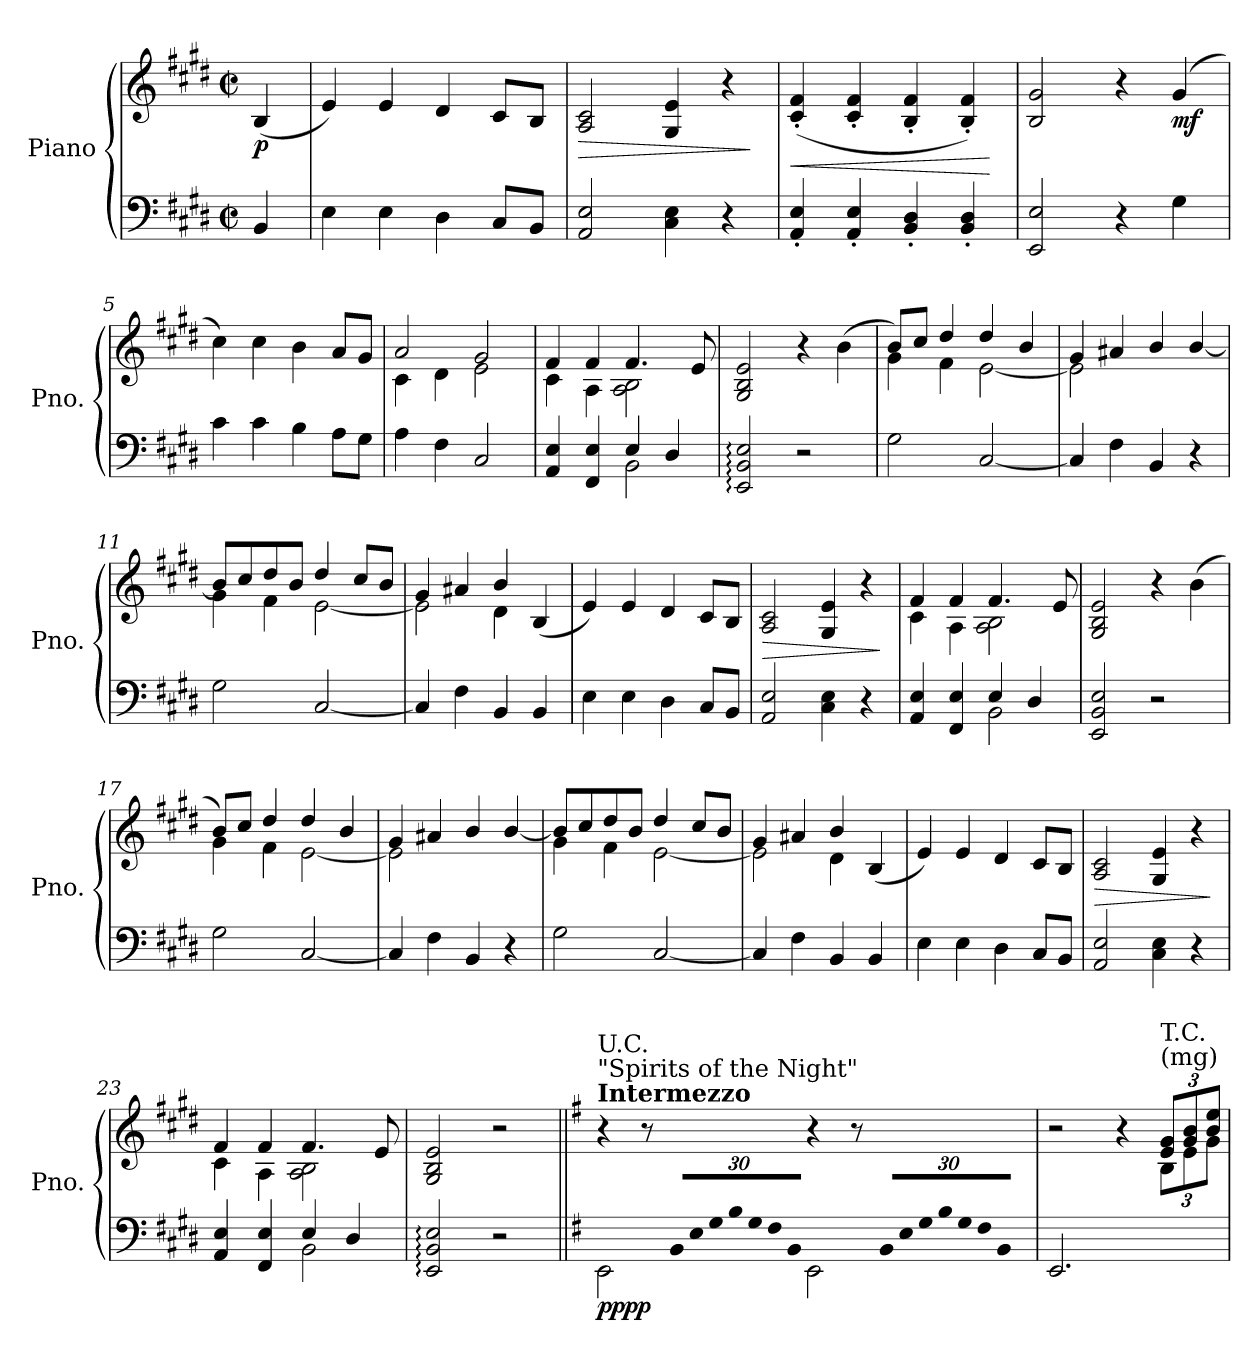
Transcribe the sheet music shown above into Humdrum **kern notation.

**kern	**kern	**dynam
*part1	*part1	*part1
*staff2	*staff1	*staff1/2
*I"Piano	*	*
*I'Pno.	*	*
*clefF4	*clefG2	*
*k[f#c#g#d#]	*k[f#c#g#d#]	*
*M2/2	*M2/2	*
*met(c|)	*met(c|)	*
*MM88	*MM88	*
=	=	=
!	!	!LO:DY:b
4BB/	(4B/	p
=1	=1	=1
4E\	4e/)	.
4E\	4e/	.
4D#\	4d#/	.
8C#/L	8c#/L	.
8BB/J	8B/J	.
=2	=2	=2
!	!	!LO:HP:b
2AA/ 2E/	2A/ 2c#/	>
4C#\ 4E\	4G#/ 4e/	.
4r	4r	.
.	.	]
=3	=3	=3
!	!	!LO:HP:b
4AA/' 4E/'	(4c#/' 4f#/'	<
4AA/' 4E/'	4c#/' 4f#/'	.
4BB/' 4D#/'	4B/' 4f#/'	.
4BB/' 4D#/'	4B/' 4f#/')	.
.	.	[
=4	=4	=4
2EE/ 2E/	2B/ 2g#/	.
4r	4r	.
!	!	!LO:DY:b
4G#\	(4g#/	mf
=5	=5	=5
4c#\	4cc#\)	.
4c#\	4cc#\	.
4B\	4b\	.
8A\L	8a/L	.
8G#\J	8g#/J	.
=6	=6	=6
*	*^	*
4A\	4c#\	2a/	.
4F#\	4d#\	.	.
2C#/	2e\	2g#/	.
!!LO:LB:g=z	!!
=7	=7	=7	=7
*^	*	*	*
4AA/ 4E/	2ryy	4f#/	4c#\	.
4FF#/ 4E/	.	4f#/	4A\	.
4E/	2BB\	4.f#/	2A\ 2B\	.
4D#/	.	.	.	.
.	.	8e/	.	.
*v	*v	*	*	*
*	*v	*v	*
=8	=8	=8
2EE/: 2BB/: 2E/:	2G#/ 2B/ 2e/	.
2r	4r	.
.	(4b\	.
=9	=9	=9
*	*^	*
2G#\	8b/L)	4g#\	.
.	8cc#/J	.	.
.	4dd#/	4f#\	.
[2C#/	4dd#/	[2e\	.
.	4b/	.	.
=10	=10	=10	=10
4C#/]	4g#/	2e\]	.
4F#\	4a#X/	.	.
4BB/	4b/	2ryy	.
4r	[4b/	.	.
=11	=11	=11	=11
2G#\	8b/L]	4g#\	.
.	8cc#/	.	.
.	8dd#/	4f#\	.
.	8b/J	.	.
[2C#/	4dd#/	[2e\	.
.	8cc#/L	.	.
.	8b/J	.	.
=12	=12	=12	=12
4C#/]	4g#/	2e\]	.
4F#\	4a#X/	.	.
4BB/	4b/	4d#\	.
4BB/	(4B/	4ryy	.
*	*v	*v	*
!!LO:LB:g=z
=13	=13	=13
4E\	4e/)	.
4E\	4e/	.
4D#\	4d#/	.
8C#/L	8c#/L	.
8BB/J	8B/J	.
=14	=14	=14
!	!	!LO:HP:b
2AA/ 2E/	2A/ 2c#/	>
4C#\ 4E\	4G#/ 4e/	.
4r	4r	.
.	.	]
=15	=15	=15
*^	*^	*
!	!	!	!	!LO:DY:b=2
!	!	!	!	!LO:DY:n=1:b
4AA/ 4E/	2ryy	4f#/	4c#\	mf mf
4FF#/ 4E/	.	4f#/	4A\	.
4E/	2BB\	4.f#/	2A\ 2B\	.
4D#/	.	.	.	.
.	.	8e/	.	.
*v	*v	*	*	*
*	*v	*v	*
=16	=16	=16
2EE/ 2BB/ 2E/	2G#/ 2B/ 2e/	.
2r	4r	.
.	(4b\	.
=17	=17	=17
*	*^	*
2G#\	8b/L)	4g#\	.
.	8cc#/J	.	.
.	4dd#/	4f#\	.
[2C#/	4dd#/	[2e\	.
.	4b/	.	.
=18	=18	=18	=18
4C#/]	4g#/	2e\]	.
4F#\	4a#X/	.	.
4BB/	4b/	2ryy	.
4r	[4b/	.	.
!!LO:LB:g=z	!!
=19	=19	=19	=19
2G#\	8b/L]	4g#\	.
.	8cc#/	.	.
.	8dd#/	4f#\	.
.	8b/J	.	.
[2C#/	4dd#/	[2e\	.
.	8cc#/L	.	.
.	8b/J	.	.
=20	=20	=20	=20
4C#/]	4g#/	2e\]	.
4F#\	4a#X/	.	.
4BB/	4b/	4d#\	.
4BB/	(4B/	4ryy	.
*	*v	*v	*
=21	=21	=21
4E\	4e/)	.
4E\	4e/	.
4D#\	4d#/	.
8C#/L	8c#/L	.
8BB/J	8B/J	.
=22	=22	=22
!	!	!LO:HP:b
2AA/ 2E/	2A/ 2c#/	>
4C#\ 4E\	4G#/ 4e/	.
4r	4r	.
.	.	]
=23	=23	=23
*^	*^	*
!	!	!	!	!LO:DY:b=2
!	!	!	!	!LO:DY:n=1:b
4AA/ 4E/	2ryy	4f#/	4c#\	mp mp
4FF#/ 4E/	.	4f#/	4A\	.
4E/	2BB\	4.f#/	2A\ 2B\	.
4D#/	.	.	.	.
.	.	8e/	.	.
*v	*v	*	*	*
*	*v	*v	*
=24	=24	=24
2EE/: 2BB/: 2E/:	2G#/ 2B/ 2e/	.
2r	2r	.
!!LO:LB:g=z
=25||	=25||	=25||
*k[f#]	*k[f#]	*
*^	*	*
!	!	!LO:TX:a:B:t=Intermezzo	!
!	!	!LO:TX:a:t="Spirits of the Night"	!
!	!	!LO:TX:a:t=U.C.	!
!	!	!	!LO:DY:b=2
!	!	!	!LO:DY:n=1:b
4.ryy	2EE\	4r	pp pp
.	.	8r	.
*Xbrackettup	*	*	*
!LO:N:vis=32	!	!	!
960%17BB/LLL	.	8ryy	.
!LO:N:vis=32	!	!	!
960%17E/	.	.	.
!LO:N:vis=32	!	!	!
960%17G/	.	.	.
!LO:N:vis=32	!	!	!
960%17B/	.	.	.
!LO:N:vis=32	!	!	!
960%17G/	.	.	.
!LO:N:vis=32	!	!	!
960%17F#/	.	.	.
!LO:N:vis=32	!	!	!
960%17BB/JJJ	.	.	.
960%361ryy	.	.	.
.	2EE\	4r	.
.	.	8r	.
!LO:N:vis=32	!	!	!
960%17BB/LLL	.	8ryy	.
!LO:N:vis=32	!	!	!
960%17E/	.	.	.
!LO:N:vis=32	!	!	!
960%17G/	.	.	.
!LO:N:vis=32	!	!	!
960%17B/	.	.	.
!LO:N:vis=32	!	!	!
960%17G/	.	.	.
!LO:N:vis=32	!	!	!
960%17F#/	.	.	.
!LO:N:vis=32	!	!	!
960%17BB/JJJ	.	.	.
960ryy	.	.	.
*v	*v	*	*
=26	=26	=26
*	*^	*
2.EE/	2r	2.ryy	.
.	4r	.	.
*	*Xbrackettup	*	*
!	!LO:TX:a:t=(mg)	!	!
!	!LO:TX:a:t=T.C.	!	!
4ryy	12e/ 12g/L	12B\L	.
.	12g/ 12b/	12e\	.
.	12b/ 12ee/J	12g\J	.
*	*v	*v	*
=	=	=
*-	*-	*-
